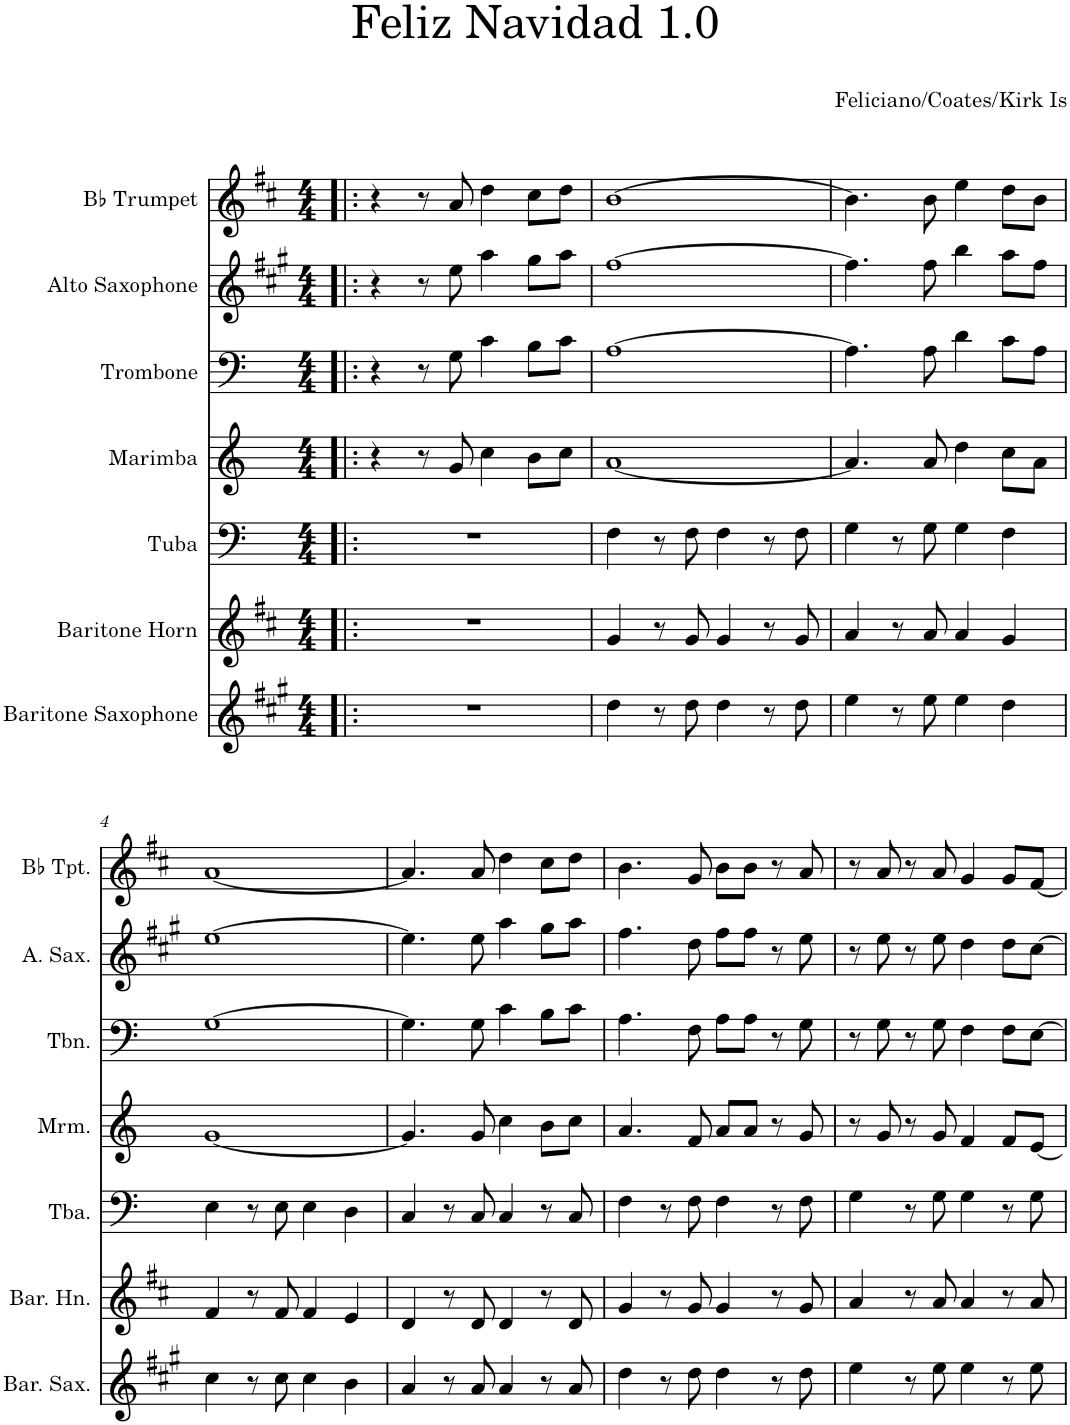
**kern	**kern	**kern	**kern	**kern	**kern	**kern
*part7	*part6	*part5	*part4	*part3	*part2	*part1
*staff7	*staff6	*staff5	*staff4	*staff3	*staff2	*staff1
*I"Baritone Saxophone	*I"Baritone Horn	*I"Tuba	*I"Marimba	*I"Trombone	*I"Alto Saxophone	*I"Bb Trumpet
*I'Bar. Sax.	*I'Bar. Hn.	*I'Tba.	*I'Mrm.	*I'Tbn.	*I'A. Sax.	*I'Bb Tpt.
*clefG2	*clefG2	*clefF4	*clefG2	*clefF4	*clefG2	*clefG2
*Trd12c21	*Trd8c14	*	*	*	*Trd5c9	*Trd1c2
*k[f#c#g#]	*k[f#c#]	*k[]	*k[]	*k[]	*k[f#c#g#]	*k[f#c#]
*M4/4	*M4/4	*M4/4	*M4/4	*M4/4	*M4/4	*M4/4
=1!|:	=1!|:	=1!|:	=1!|:	=1!|:	=1!|:	=1!|:
1r	1r	1r	4r	4r	4r	4r
.	.	.	8r	8r	8r	8r
.	.	.	8g/	8G\	8ee\	8a/
.	.	.	4cc\	4c\	4aa\	4dd\
.	.	.	8b\L	8B\L	8gg#\L	8cc#\L
.	.	.	8cc\J	8c\J	8aa\J	8dd\J
=2	=2	=2	=2	=2	=2	=2
4dd\	4g/	4F\	[1a	[1A	[1ff#	[1b
8r	8r	8r	.	.	.	.
8dd\	8g/	8F\	.	.	.	.
4dd\	4g/	4F\	.	.	.	.
8r	8r	8r	.	.	.	.
8dd\	8g/	8F\	.	.	.	.
=3	=3	=3	=3	=3	=3	=3
4ee\	4a/	4G\	4.a/]	4.A\]	4.ff#\]	4.b\]
8r	8r	8r	.	.	.	.
8ee\	8a/	8G\	8a/	8A\	8ff#\	8b\
4ee\	4a/	4G\	4dd\	4d\	4bb\	4ee\
4dd\	4g/	4F\	8cc\L	8c\L	8aa\L	8dd\L
.	.	.	8a\J	8A\J	8ff#\J	8b\J
!!LO:LB:g=z
=4	=4	=4	=4	=4	=4	=4
4cc#\	4f#/	4E\	[1g	[1G	[1ee	[1a
8r	8r	8r	.	.	.	.
8cc#\	8f#/	8E\	.	.	.	.
4cc#\	4f#/	4E\	.	.	.	.
4b\	4e/	4D\	.	.	.	.
=5	=5	=5	=5	=5	=5	=5
4a/	4d/	4C/	4.g/]	4.G\]	4.ee\]	4.a/]
8r	8r	8r	.	.	.	.
8a/	8d/	8C/	8g/	8G\	8ee\	8a/
4a/	4d/	4C/	4cc\	4c\	4aa\	4dd\
8r	8r	8r	8b\L	8B\L	8gg#\L	8cc#\L
8a/	8d/	8C/	8cc\J	8c\J	8aa\J	8dd\J
=6	=6	=6	=6	=6	=6	=6
4dd\	4g/	4F\	4.a/	4.A\	4.ff#\	4.b\
8r	8r	8r	.	.	.	.
8dd\	8g/	8F\	8f/	8F\	8dd\	8g/
4dd\	4g/	4F\	8a/L	8A\L	8ff#\L	8b\L
.	.	.	8a/J	8A\J	8ff#\J	8b\J
8r	8r	8r	8r	8r	8r	8r
8dd\	8g/	8F\	8g/	8G\	8ee\	8a/
=7	=7	=7	=7	=7	=7	=7
4ee\	4a/	4G\	8r	8r	8r	8r
.	.	.	8g/	8G\	8ee\	8a/
8r	8r	8r	8r	8r	8r	8r
8ee\	8a/	8G\	8g/	8G\	8ee\	8a/
4ee\	4a/	4G\	4f/	4F\	4dd\	4g/
8r	8r	8r	8f/L	8F\L	8dd\L	8g/L
8ee\	8a/	8G\	[8e/J	[8E\J	[8cc#\J	[8f#/J
=	=	=	=	=	=	=
*-	*-	*-	*-	*-	*-	*-
